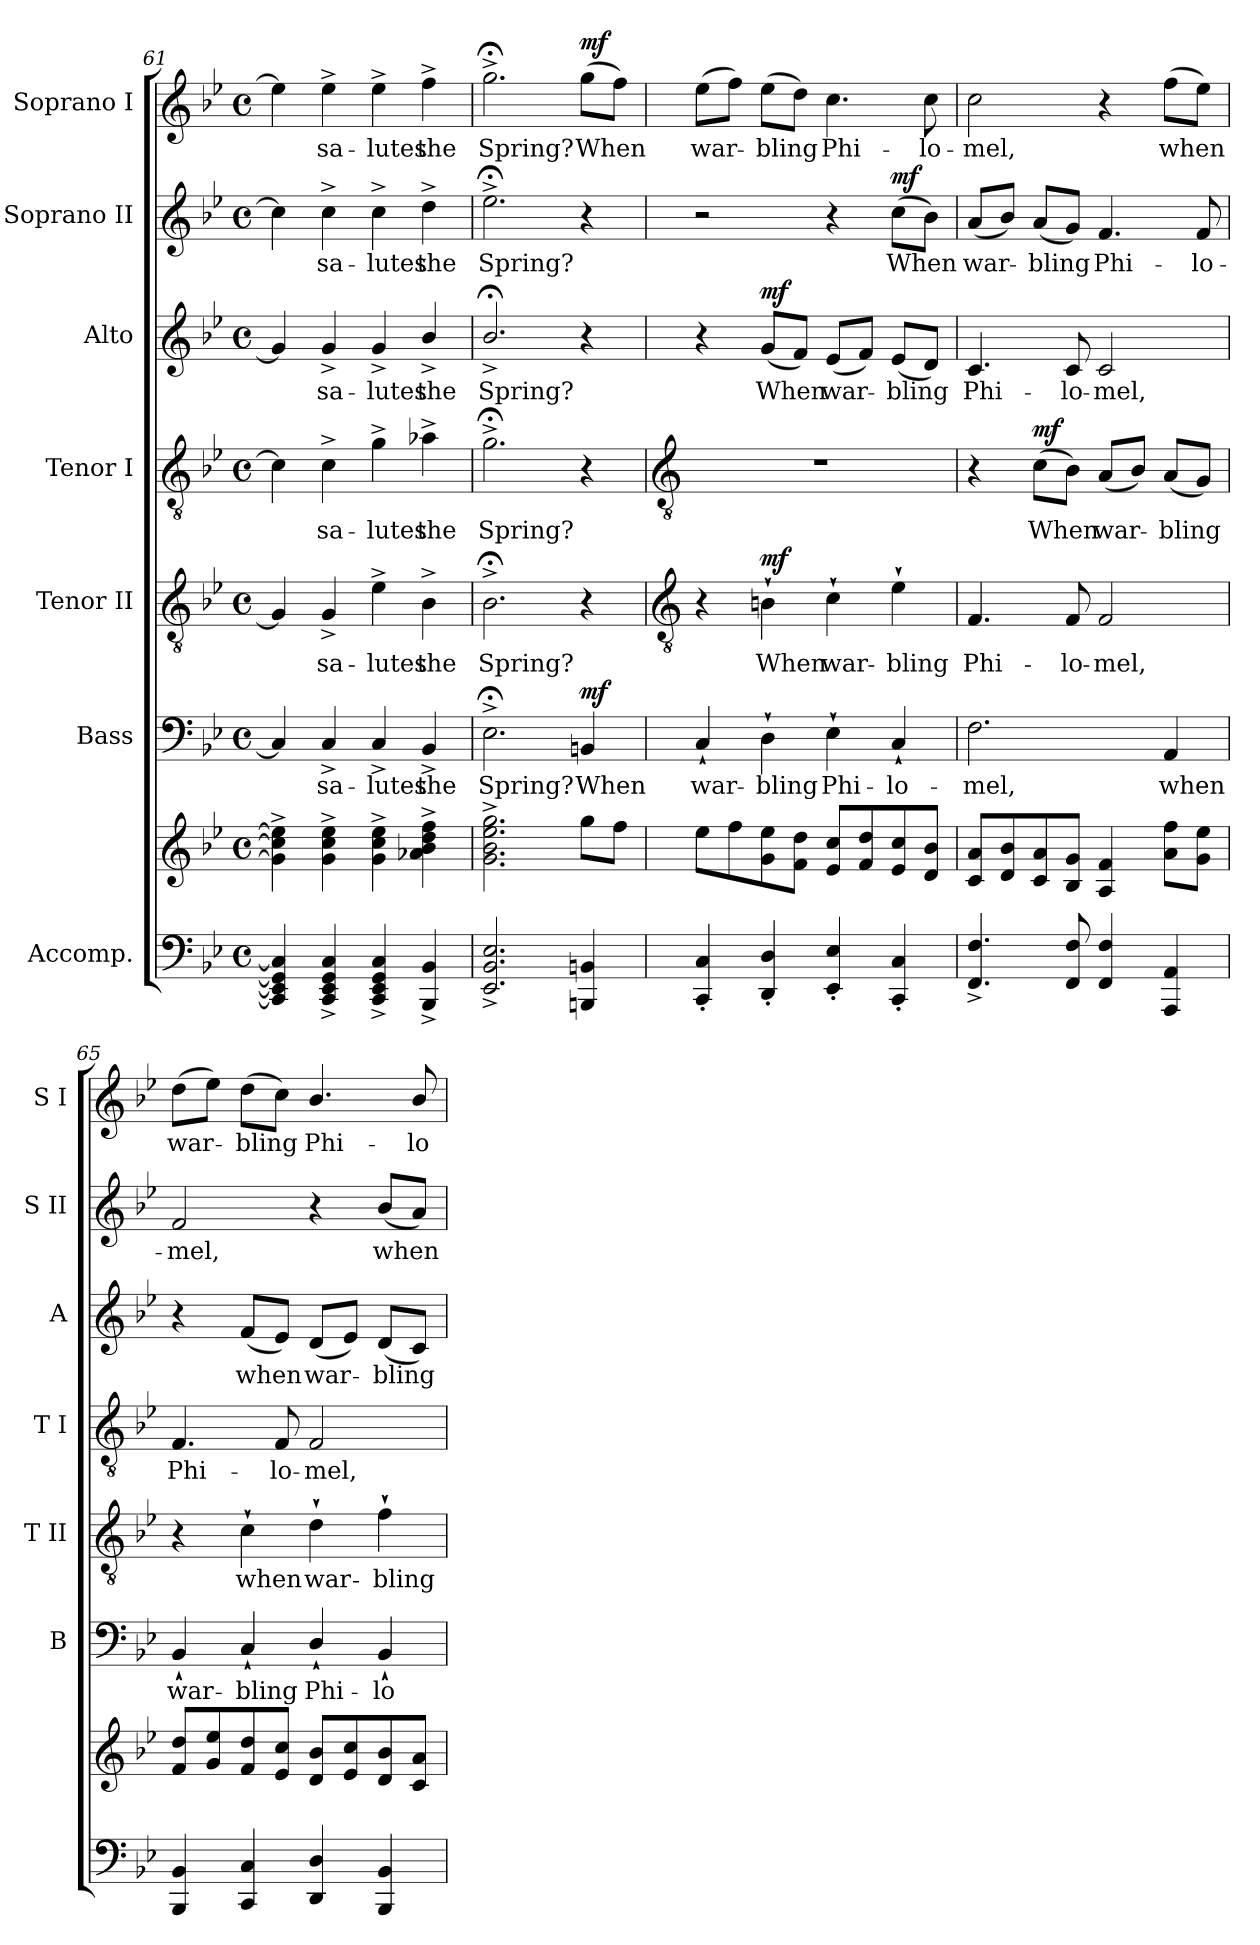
**kern	**kern	**dynam	**kern	**text	**dynam	**kern	**text	**dynam	**kern	**text	**dynam	**kern	**text	**dynam	**kern	**text	**dynam	**kern	**text	**dynam
*part7	*part7	*part7	*part6	*part6	*part6	*part5	*part5	*part5	*part4	*part4	*part4	*part3	*part3	*part3	*part2	*part2	*part2	*part1	*part1	*part1
*staff8	*staff7	*staff7/8	*staff6	*staff6	*staff6	*staff5	*staff5	*staff5	*staff4	*staff4	*staff4	*staff3	*staff3	*staff3	*staff2	*staff2	*staff2	*staff1	*staff1	*staff1
*I"Accomp.	*	*	*I"Bass	*	*	*I"Tenor II	*	*	*I"Tenor I	*	*	*I"Alto	*	*	*I"Soprano II	*	*	*I"Soprano I	*	*
*	*	*	*I'B	*	*	*I'T II	*	*	*I'T I	*	*	*I'A	*	*	*I'S II	*	*	*I'S I	*	*
*clefF4	*clefG2	*	*clefF4	*	*	*clefGv2	*	*	*clefGv2	*	*	*clefG2	*	*	*clefG2	*	*	*clefG2	*	*
*k[b-e-]	*k[b-e-]	*	*k[b-e-]	*	*	*k[b-e-]	*	*	*k[b-e-]	*	*	*k[b-e-]	*	*	*k[b-e-]	*	*	*k[b-e-]	*	*
*B-:	*B-:	*	*B-:	*	*	*B-:	*	*	*B-:	*	*	*B-:	*	*	*B-:	*	*	*B-:	*	*
*M4/4	*M4/4	*	*M4/4	*	*	*M4/4	*	*	*M4/4	*	*	*M4/4	*	*	*M4/4	*	*	*M4/4	*	*
*met(c)	*met(c)	*	*met(c)	*	*	*met(c)	*	*	*met(c)	*	*	*met(c)	*	*	*met(c)	*	*	*met(c)	*	*
=61	=61	=61	=61	=61	=61	=61	=61	=61	=61	=61	=61	=61	=61	=61	=61	=61	=61	=61	=61	=61
*	*^	*	*	*	*	*	*	*	*	*	*	*	*	*	*	*	*	*	*	*
4CC] 4EE-] 4GG] 4C]	4g\]^ 4cc\]^ 4ee-\]^	1ryy	.	4C]	.	.	4G]	.	.	4c]	.	.	4g]	.	.	4cc]	.	.	4ee-]	.	.
!	!	!	!	!	!LO:LY:b	!	!	!LO:LY:b	!	!	!LO:LY:b	!	!	!LO:LY:b	!	!	!LO:LY:b	!	!	!LO:LY:b	!
4CC^ 4EE-^ 4GG^ 4C^	4g\^ 4cc\^ 4ee-\^	.	.	4C^	sa-	.	4G^	sa-	.	4c^	sa-	.	4g^	sa-	.	4cc^	sa-	.	4ee-^	sa-	.
!	!	!	!	!	!LO:LY:b	!	!	!LO:LY:b	!	!	!LO:LY:b	!	!	!LO:LY:b	!	!	!LO:LY:b	!	!	!LO:LY:b	!
4CC^ 4EE-^ 4GG^ 4C^	4g\^ 4cc\^ 4ee-\^	.	.	4C^	-lutes	.	4e-^	-lutes	.	4g^	-lutes	.	4g^	-lutes	.	4cc^	-lutes	.	4ee-^	-lutes	.
!	!	!	!	!	!LO:LY:b	!	!	!LO:LY:b	!	!	!LO:LY:b	!	!	!LO:LY:b	!	!	!LO:LY:b	!	!	!LO:LY:b	!
4BBB-^ 4BB-^	4a-X\^ 4b-\^ 4dd\^ 4ff\^	.	.	4BB-^	the	.	4B-^	the	.	4a-X^	the	.	4b-^/	the	.	4dd^	the	.	4ff^	the	.
=62	=62	=62	=62	=62	=62	=62	=62	=62	=62	=62	=62	=62	=62	=62	=62	=62	=62	=62	=62	=62	=62
!	!	!	!	!	!LO:LY:b	!	!	!LO:LY:b	!	!	!LO:LY:b	!	!	!LO:LY:b	!	!	!LO:LY:b	!	!	!LO:LY:b	!
2.EE-^ 2.BB-^ 2.E-^	2.g\^ 2.b-\^ 2.ee-\^ 2.gg\^	1ryy	.	2.E-;<^	Spring?	.	2.B-;<^	Spring?	.	2.g;<^	Spring?	.	2.b-;<^/	Spring?	.	2.ee-;<^	Spring?	.	2.gg;<^	Spring?	.
!	!	!	!LO:DY:b=2	!	!LO:LY:b	!	!	!	!	!	!	!	!	!	!	!	!	!	!	!LO:LY:b	!
!	!	!	!LO:DY:n=1:b	!	!	!LO:DY:b	!	!	!	!	!	!	!	!	!	!	!	!	!	!	!LO:DY:b
4BBBn 4BBn	8gg\L	.	mf mf	4BBn	When	mf	4r	.	.	4r	.	.	4r	.	.	4r	.	.	(>8ggL	When	mf
.	8ff\J	.	.	.	.	.	.	.	.	.	.	.	.	.	.	.	.	.	8ffJ)	.	.
*	*v	*v	*	*	*	*	*	*	*	*	*	*	*	*	*	*	*	*	*	*	*
!!LO:LB:g=z
=63	=63	=63	=63	=63	=63	=63	=63	=63	=63	=63	=63	=63	=63	=63	=63	=63	=63	=63	=63	=63
*	*	*	*	*	*	*clefGv2	*	*	*clefGv2	*	*	*	*	*	*	*	*	*	*	*
!	!	!	!	!LO:LY:b	!	!	!	!	!	!	!	!	!	!	!	!	!	!	!LO:LY:b	!
4CC' 4C'	8ee-L	.	4C`	war-	.	4r	.	.	1r	.	.	4r	.	.	2r	.	.	(>8ee-L	war-	.
.	8ff	.	.	.	.	.	.	.	.	.	.	.	.	.	.	.	.	8ffJ)	.	.
!	!	!	!	!LO:LY:b	!	!	!LO:LY:b	!LO:DY:b	!	!	!	!	!LO:LY:b	!LO:DY:b	!	!	!	!	!LO:LY:b	!
4DD' 4D'	8g 8ee-	.	4D`	-bling	.	4Bn`	When	mf	.	.	.	(<8gL	When	mf	.	.	.	(>8ee-L	bling	.
.	8f 8ddJ	.	.	.	.	.	.	.	.	.	.	8fJ)	.	.	.	.	.	8ddJ)	.	.
!	!	!	!	!LO:LY:b	!	!	!LO:LY:b	!	!	!	!	!	!LO:LY:b	!	!	!	!	!	!LO:LY:b	!
4EE-' 4E-'	8e- 8ccL	.	4E-`	Phi-	.	4c`	war-	.	.	.	.	(<8e-L	war-	.	4r	.	.	4.cc	Phi-	.
.	8f 8dd	.	.	.	.	.	.	.	.	.	.	8fJ)	.	.	.	.	.	.	.	.
!	!	!	!	!LO:LY:b	!	!	!LO:LY:b	!	!	!	!	!	!LO:LY:b	!	!	!LO:LY:b	!LO:DY:b	!	!	!
4CC' 4C'	8e- 8cc	.	4C`	-lo-	.	4e-`	-bling	.	.	.	.	(<8e-L	bling	.	(>8ccL	When	mf	.	.	.
!	!	!	!	!	!	!	!	!	!	!	!	!	!	!	!	!	!	!	!LO:LY:b	!
.	8d 8b-J	.	.	.	.	.	.	.	.	.	.	8dJ)	.	.	8b-J)	.	.	8cc	-lo-	.
=64	=64	=64	=64	=64	=64	=64	=64	=64	=64	=64	=64	=64	=64	=64	=64	=64	=64	=64	=64	=64
!	!	!	!	!LO:LY:b	!	!	!LO:LY:b	!	!	!	!	!	!LO:LY:b	!	!	!LO:LY:b	!	!	!LO:LY:b	!
4.FF^ 4.F^	8c 8aL	.	2.F	-mel,	.	4.F	Phi-	.	4r	.	.	4.c	Phi-	.	(<8aL	war-	.	2cc	-mel,	.
.	8d 8b-	.	.	.	.	.	.	.	.	.	.	.	.	.	8b-J)	.	.	.	.	.
!	!	!	!	!	!	!	!	!	!	!LO:LY:b	!LO:DY:b	!	!	!	!	!LO:LY:b	!	!	!	!
.	8c 8a	.	.	.	.	.	.	.	(>8cL	When	mf	.	.	.	(<8aL	bling	.	.	.	.
!	!	!	!	!	!	!	!LO:LY:b	!	!	!	!	!	!LO:LY:b	!	!	!	!	!	!	!
8FF 8F	8B- 8gJ	.	.	.	.	8F	-lo-	.	8B-J)	.	.	8c	-lo-	.	8gJ)	.	.	.	.	.
!	!	!	!	!	!	!	!LO:LY:b	!	!	!LO:LY:b	!	!	!LO:LY:b	!	!	!LO:LY:b	!	!	!	!
4FF 4F	4A 4f	.	.	.	.	2F	-mel,	.	(<8AL	war-	.	2c	-mel,	.	4.f	Phi-	.	4r	.	.
.	.	.	.	.	.	.	.	.	8B-J)	.	.	.	.	.	.	.	.	.	.	.
!	!	!	!	!LO:LY:b	!	!	!	!	!	!LO:LY:b	!	!	!	!	!	!	!	!	!LO:LY:b	!
4AAA 4AA	8a 8ffL	.	4AA	when	.	.	.	.	(<8AL	bling	.	.	.	.	.	.	.	(>8ffL	when	.
!	!	!	!	!	!	!	!	!	!	!	!	!	!	!	!	!LO:LY:b	!	!	!	!
.	8g 8ee-J	.	.	.	.	.	.	.	8GJ)	.	.	.	.	.	8f	-lo-	.	8ee-J)	.	.
=65	=65	=65	=65	=65	=65	=65	=65	=65	=65	=65	=65	=65	=65	=65	=65	=65	=65	=65	=65	=65
!	!	!	!	!LO:LY:b	!	!	!	!	!	!LO:LY:b	!	!	!	!	!	!LO:LY:b	!	!	!LO:LY:b	!
4BBB- 4BB-	8f 8ddL	.	4BB-`	war-	.	4r	.	.	4.F	Phi-	.	4r	.	.	2f	-mel,	.	(>8ddL	war-	.
.	8g 8ee-	.	.	.	.	.	.	.	.	.	.	.	.	.	.	.	.	8ee-J)	.	.
!	!	!	!	!LO:LY:b	!	!	!LO:LY:b	!	!	!	!	!	!LO:LY:b	!	!	!	!	!	!LO:LY:b	!
4CC 4C	8f 8dd	.	4C`	-bling	.	4c`	when	.	.	.	.	(<8fL	when	.	.	.	.	(>8ddL	bling	.
!	!	!	!	!	!	!	!	!	!	!LO:LY:b	!	!	!	!	!	!	!	!	!	!
.	8e- 8ccJ	.	.	.	.	.	.	.	8F	-lo-	.	8e-J)	.	.	.	.	.	8ccJ)	.	.
!	!	!	!	!LO:LY:b	!	!	!LO:LY:b	!	!	!LO:LY:b	!	!	!LO:LY:b	!	!	!	!	!	!LO:LY:b	!
4DD 4D	8d 8b-L	.	4D`/	Phi-	.	4d`	war-	.	2F	-mel,	.	(<8dL	war-	.	4r	.	.	4.b-/	Phi-	.
.	8e- 8cc	.	.	.	.	.	.	.	.	.	.	8e-J)	.	.	.	.	.	.	.	.
!	!	!	!	!LO:LY:b	!	!	!LO:LY:b	!	!	!	!	!	!LO:LY:b	!	!	!LO:LY:b	!	!	!	!
4BBB- 4BB-	8d 8b-	.	4BB-`	-lo-	.	4f`	-bling	.	.	.	.	(<8dL	bling	.	(<8b-L	when	.	.	.	.
!	!	!	!	!	!	!	!	!	!	!	!	!	!	!	!	!	!	!	!LO:LY:b	!
.	8c 8aJ	.	.	.	.	.	.	.	.	.	.	8cJ)	.	.	8aJ)	.	.	8b-/	-lo-	.
=	=	=	=	=	=	=	=	=	=	=	=	=	=	=	=	=	=	=	=	=
*-	*-	*-	*-	*-	*-	*-	*-	*-	*-	*-	*-	*-	*-	*-	*-	*-	*-	*-	*-	*-
